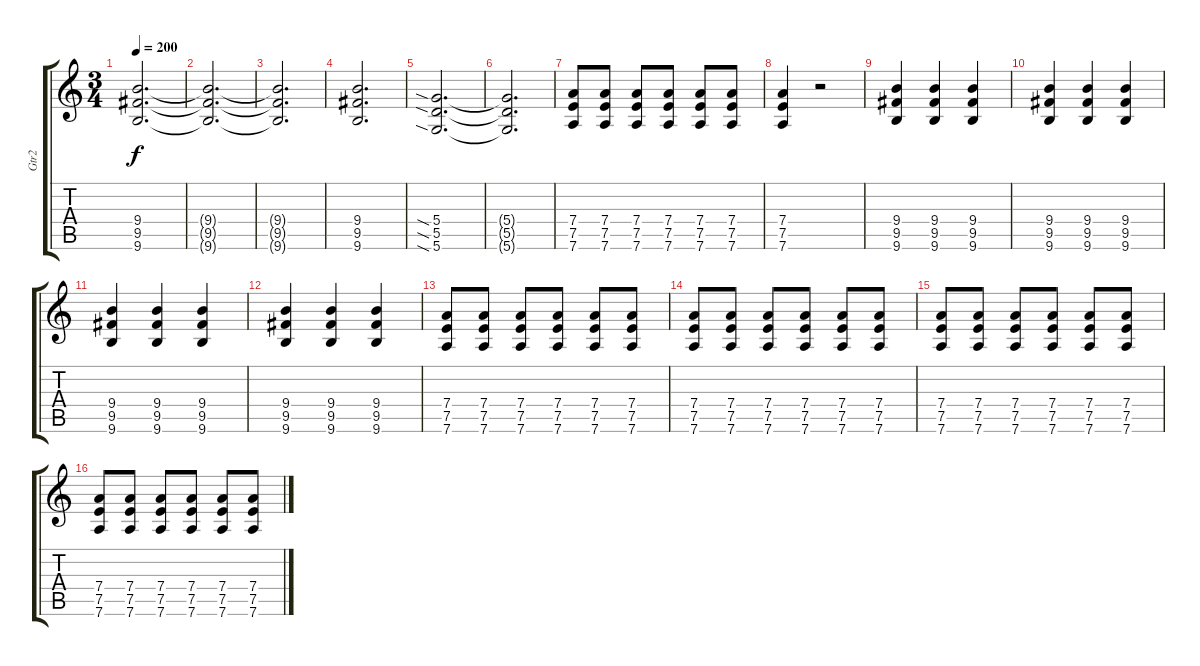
\track ("Gtr2" "Gtr2") {instrument electricguitarjazz}
\staff {score tabs}
\tuning (E4 B3 G3 D3 A2 D2) {hide}
\ts (3 4)
\tempo 200
\clef g2
\ks c
(9.4 9.5 9.6).2{d dy f} |
(9.4{t} 9.5{t} 9.6{t}).2{d} |
(9.4{t} 9.5{t} 9.6{t}).2{d} |
(9.4 9.5 9.6).2{d} |
(5.4{sia} 5.5{sia} 5.6{sia}).2{d} |
(5.4{t} 5.5{t} 5.6{t}).2{d} |
(7.4 7.5 7.6).8 (7.4 7.5 7.6).8 (7.4 7.5 7.6).8 (7.4 7.5 7.6).8 (7.4 7.5 7.6).8 (7.4 7.5 7.6).8 |
(7.4 7.5 7.6).4 r.2 |
(9.4 9.5 9.6).4 (9.4 9.5 9.6).4 (9.4 9.5 9.6).4 |
(9.4 9.5 9.6).4 (9.4 9.5 9.6).4 (9.4 9.5 9.6).4 |
(9.4 9.5 9.6).4 (9.4 9.5 9.6).4 (9.4 9.5 9.6).4 |
(9.4 9.5 9.6).4 (9.4 9.5 9.6).4 (9.4 9.5 9.6).4 |
(7.4 7.5 7.6).8 (7.4 7.5 7.6).8 (7.4 7.5 7.6).8 (7.4 7.5 7.6).8 (7.4 7.5 7.6).8 (7.4 7.5 7.6).8 |
(7.4 7.5 7.6).8 (7.4 7.5 7.6).8 (7.4 7.5 7.6).8 (7.4 7.5 7.6).8 (7.4 7.5 7.6).8 (7.4 7.5 7.6).8 |
(7.4 7.5 7.6).8 (7.4 7.5 7.6).8 (7.4 7.5 7.6).8 (7.4 7.5 7.6).8 (7.4 7.5 7.6).8 (7.4 7.5 7.6).8 |
(7.4 7.5 7.6).8 (7.4 7.5 7.6).8 (7.4 7.5 7.6).8 (7.4 7.5 7.6).8 (7.4 7.5 7.6).8 (7.4 7.5 7.6).8
